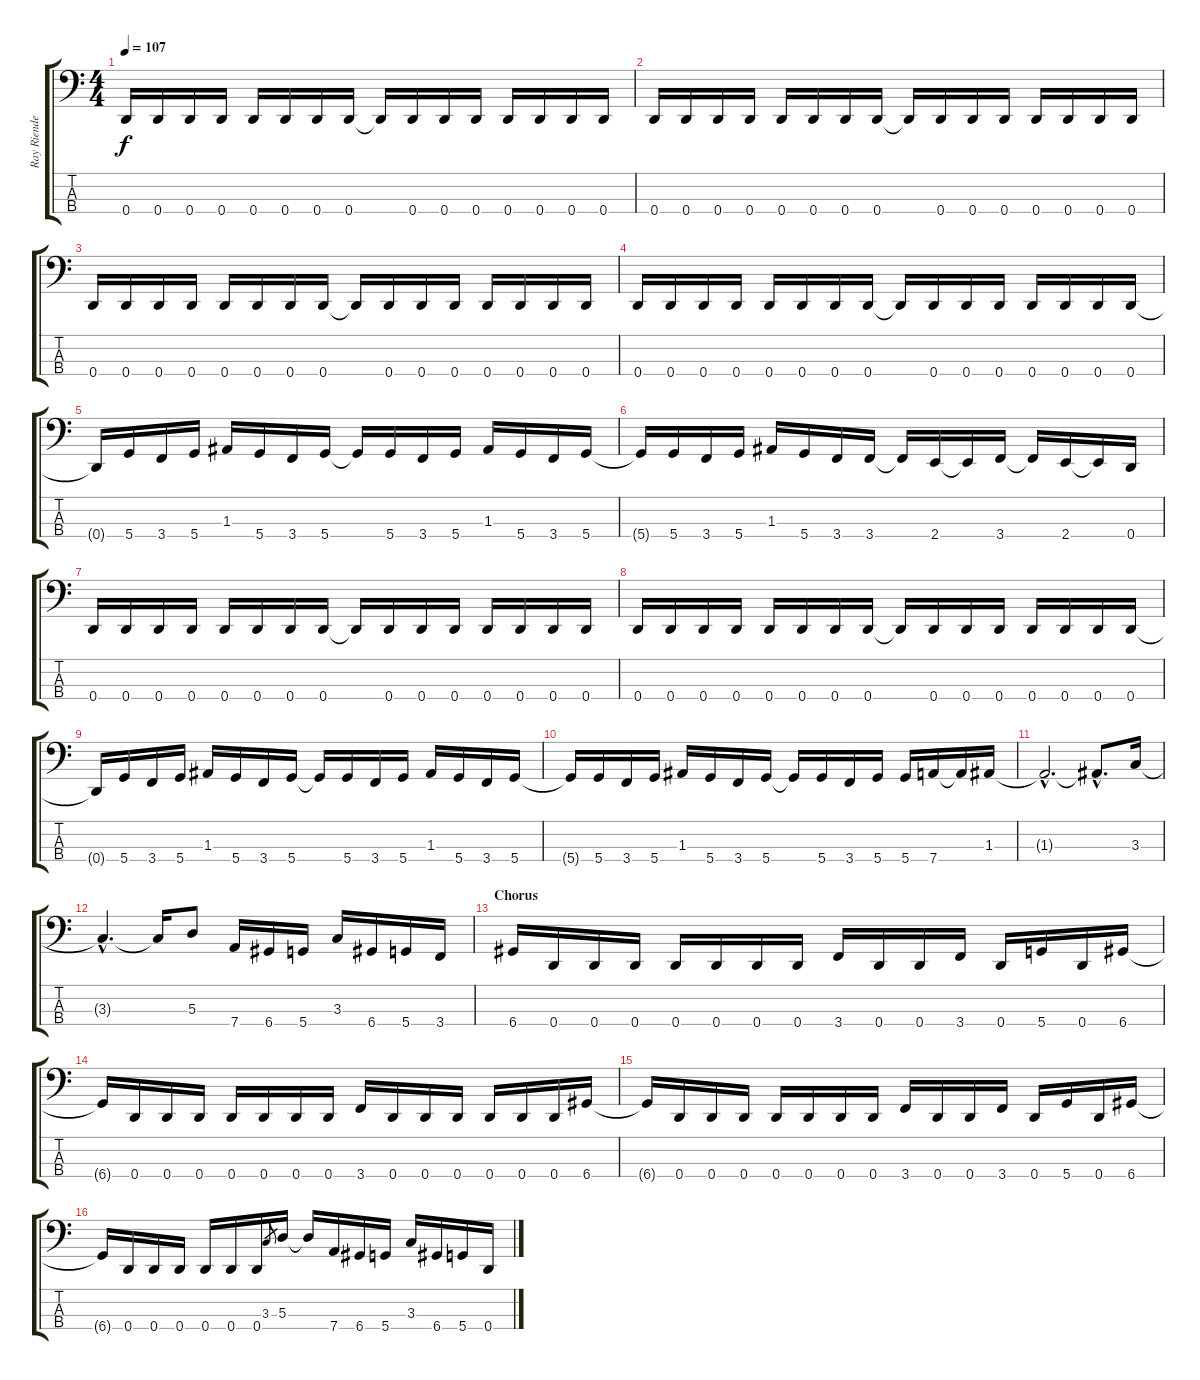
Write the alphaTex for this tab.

\track ("Ray Riendeau" "Ray Riende") {instrument electricbassfinger}
\staff {score tabs}
\tuning (G2 D2 A1 D1) {hide}
\ts (4 4)
\tempo 107
\clef f4
\ks c
0.4.16{dy f} 0.4.16 0.4.16 0.4.16 0.4.16 0.4.16 0.4.16 0.4.16 0.4{t}.16 0.4.16 0.4.16 0.4.16 0.4.16 0.4.16 0.4.16 0.4.16 |
0.4.16 0.4.16 0.4.16 0.4.16 0.4.16 0.4.16 0.4.16 0.4.16 0.4{t}.16 0.4.16 0.4.16 0.4.16 0.4.16 0.4.16 0.4.16 0.4.16 |
0.4.16 0.4.16 0.4.16 0.4.16 0.4.16 0.4.16 0.4.16 0.4.16 0.4{t}.16 0.4.16 0.4.16 0.4.16 0.4.16 0.4.16 0.4.16 0.4.16 |
0.4.16 0.4.16 0.4.16 0.4.16 0.4.16 0.4.16 0.4.16 0.4.16 0.4{t}.16 0.4.16 0.4.16 0.4.16 0.4.16 0.4.16 0.4.16 0.4.16 |
0.4{t}.16 5.4.16 3.4.16 5.4.16 1.3.16 5.4.16 3.4.16 5.4.16 5.4{t}.16 5.4.16 3.4.16 5.4.16 1.3.16 5.4.16 3.4.16 5.4.16 |
5.4{t}.16 5.4.16 3.4.16 5.4.16 1.3.16 5.4.16 3.4.16 3.4.16 3.4{t}.16 2.4.16 2.4{t}.16 3.4.16 3.4{t}.16 2.4.16 2.4{t}.16 0.4.16 |
0.4.16 0.4.16 0.4.16 0.4.16 0.4.16 0.4.16 0.4.16 0.4.16 0.4{t}.16 0.4.16 0.4.16 0.4.16 0.4.16 0.4.16 0.4.16 0.4.16 |
0.4.16 0.4.16 0.4.16 0.4.16 0.4.16 0.4.16 0.4.16 0.4.16 0.4{t}.16 0.4.16 0.4.16 0.4.16 0.4.16 0.4.16 0.4.16 0.4.16 |
0.4{t}.16 5.4.16 3.4.16 5.4.16 1.3.16 5.4.16 3.4.16 5.4.16 5.4{t}.16 5.4.16 3.4.16 5.4.16 1.3.16 5.4.16 3.4.16 5.4.16 |
5.4{t}.16 5.4.16 3.4.16 5.4.16 1.3.16 5.4.16 3.4.16 5.4.16 5.4{t}.16 5.4.16 3.4.16 5.4.16 5.4.16 7.4.16 7.4{t}.16 1.3.16 |
1.3{hac t}.2{d} 1.3{hac t}.8{d} 3.3.16 |
3.3{hac t}.4{d} 3.3{t}.16 5.3.8 7.4.16 6.4.16 5.4.16 3.3.16 6.4.16 5.4.16 3.4.16 |
\section ("" "Chorus")
6.4.16 0.4.16 0.4.16 0.4.16 0.4.16 0.4.16 0.4.16 0.4.16 3.4.16 0.4.16 0.4.16 3.4.16 0.4.16 5.4.16 0.4.16 6.4.16 |
6.4{t}.16 0.4.16 0.4.16 0.4.16 0.4.16 0.4.16 0.4.16 0.4.16 3.4.16 0.4.16 0.4.16 0.4.16 0.4.16 0.4.16 0.4.16 6.4.16 |
6.4{t}.16 0.4.16 0.4.16 0.4.16 0.4.16 0.4.16 0.4.16 0.4.16 3.4.16 0.4.16 0.4.16 3.4.16 0.4.16 5.4.16 0.4.16 6.4.16 |
6.4{t}.16 0.4.16 0.4.16 0.4.16 0.4.16 0.4.16 0.4.16 3.3.8{gr} 5.3.16 5.3{t}.16 7.4.16 6.4.16 5.4.16 3.3.16 6.4.16 5.4.16 0.4.16
